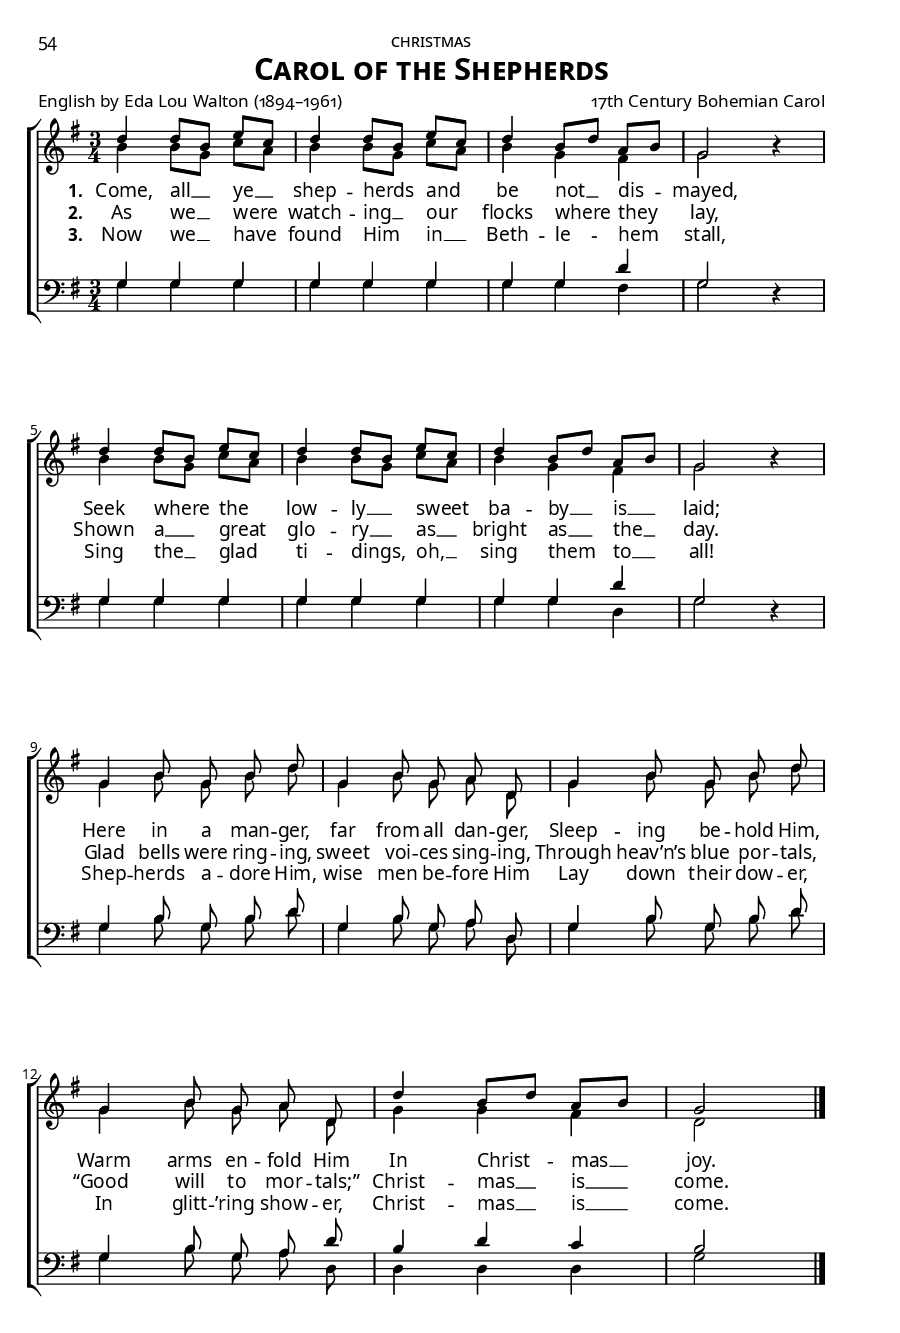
\version "2.14.2"
\include "util.ly"
\header {
  title = \markup{\override #'(font-name . "Garamond Premier Pro Semibold"){ \abs-fontsize #15 \smallCapsOldStyle"Carol of the Shepherds"}}
  poet = \markup\oldStyleNum"English by Eda Lou Walton (1894–1961)"
  composer = \markup\oldStyleNum"17th Century Bohemian Carol"
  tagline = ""
}
\paper {
  paper-height = 9\in
  paper-width = 6\in
  indent = 0\in
  %system-system-spacing = #'((basic-distance . 10) (padding . 0))
  %system-system-spacing =
  %  #'((basic-distance . 0)
  %     (minimum-distance . 0)
  %     (padding . -0.35)
  %     (stretchability . 100))
  ragged-last-bottom = ##f
  ragged-bottom = ##f
  two-sided = ##t
  inner-margin = 0.5\in
  outer-margin = 0.25\in
  top-margin = 0.25\in
  bottom-margin = 0.25\in
  first-page-number = #054
  print-first-page-number = ##t
  headerLine = \markup{\override #'(font-name . "Garamond Premier Pro") \smallCapsOldStyle"christmas"}
  oddHeaderMarkup = \markup\fill-line{
     \override #'(font-name . "Garamond Premier Pro")\abs-fontsize #8.5
     \combine 
        \fill-line{"" \on-the-fly #print-page-number-check-first
        \oldStylePageNum""
        }
        \fill-line{\headerLine}
  }
  evenHeaderMarkup = \markup {
     \override #'(font-name . "Garamond Premier Pro")\abs-fontsize #8.5
     \combine
        \on-the-fly #print-page-number-check-first
        \oldStylePageNum""
        \fill-line{\headerLine}
  }
}
#(set-global-staff-size 15) \paper{ #(define fonts (make-pango-font-tree "GoudyOlSt BT" "Garamond Premier Pro" "Garamond Premier Pro" (/ 15 20))) }
global = {
  \key g \major
  \time 3/4
  \autoBeamOff
}

sopMusic = \relative c'' {
  d4 d8[ b] e[ c] |
  d4 d8[ b] e[ c] |
  d4 b8[ d] a[ b] g2 b4\rest | \break
  
  d4 d8[ b] e[ c] |
  d4 d8[ b] e[ c] |
  d4 b8[ d] a[ b] g2 b4\rest | \break
  
  g4 b8\noBeam g\noBeam b\noBeam d\noBeam |
  g,4 b8\noBeam g\noBeam a\noBeam d,\noBeam |
  g4 b8\noBeam g\noBeam b\noBeam d\noBeam | \break
  
  g,4 b8\noBeam g\noBeam a\noBeam d,\noBeam |
  d'4 b8[ d] a[ b] |
  \partial 2 g2 \bar "|."
}
sopWords = \lyricmode {
  
}

altoMusic = \relative c'' {
  b4 b8[ g] c[ a] |
  b4 b8[ g] c[ a] |
  b4 g fis g2 s4 |
  
  b4 b8[ g] c[ a] |
  b4 b8[ g] c[ a] |
  b4 g fis g2 s4 |
  
  g4 b8\noBeam g\noBeam b\noBeam d\noBeam |
  g,4 b8\noBeam g\noBeam a\noBeam d,\noBeam |
  g4 b8\noBeam g\noBeam b\noBeam d\noBeam |
  
  g,4 b8\noBeam g\noBeam a\noBeam d,\noBeam |
  g4 g fis |
  d2 \bar "|."
}
altoWords = \lyricmode {
  \dropLyricsV
  \set stanza = #"1. "
  Come, all __ ye __ shep -- herds and
%8.5x11 __
  be not __ dis -- mayed,
  Seek where the low -- ly __ sweet ba -- by __ is __ laid;
  Here in a man -- ger,
  far from all dan -- ger,
  Sleep -- ing be -- hold Him,
  Warm arms en -- fold Him
  In Christ -- mas __ joy.
}
altoWordsII = \lyricmode {
  \dropLyricsV
  \set stanza = #"2. "
  As we __ were watch -- ing __ our
%8.5x11 __
  flocks where they lay,
  Shown a __ great glo -- ry __ as __ bright as __ the __ day.
  Glad bells were ring -- ing, sweet voi -- ces sing -- ing,
  Through heav’n’s blue por -- tals, “Good will to mor -- tals;”
  Christ -- mas __ is __ come.
}
altoWordsIII = \lyricmode {
  \dropLyricsV
  \set stanza = #"3. "
  Now we __ have found Him in __ Beth -- le -- hem stall,
  Sing the __ glad ti -- dings, oh, __ sing them to __ all!
  Shep -- herds a -- dore Him, wise men be -- fore Him
  Lay down their dow -- er, In glitt -- ’ring show -- er,
  Christ -- mas __ is __ come.
}
altoWordsIV = \lyricmode {

}

tenorMusic = \relative c' {
  g4 g g |
  g g g |
  g g d' |
  g,2 s4 |
  
  g g g |
  g g g |
  g g d' |
  g, 2 s4 |
  
  g4 b8\noBeam g\noBeam b\noBeam d\noBeam |
  g,4 b8\noBeam g\noBeam a\noBeam d,\noBeam |
  g4 b8\noBeam g\noBeam b\noBeam d\noBeam |
  
  g,4 b8\noBeam g\noBeam a\noBeam d\noBeam |
  b4 d c |
  b2 \bar "|."
}
tenorWords = \lyricmode {

}

bassMusic = \relative c' {
  g4 g g |
  g g g |
  g g fis |
  g2 d4\rest |
  
  g g g |
  g g g |
  g g d |
  g2 d4\rest |
  
  g4 b8\noBeam g\noBeam b\noBeam d\noBeam |
  g,4 b8\noBeam g\noBeam a\noBeam d,\noBeam |
  g4 b8\noBeam g\noBeam b\noBeam d\noBeam |
  
  g,4 b8\noBeam g\noBeam a\noBeam d,\noBeam |
  d4 d d |
  g2 \bar "|."
}
bassWords = \lyricmode {

}

\score {
  <<
   \new ChoirStaff <<
%    \new Lyrics = sopranos \with { \override VerticalAxisGroup #'nonstaff-relatedstaff-spacing = #'((basic-distance . 1)) }
    \new Staff = women <<
      \new Voice = "sopranos" { \voiceOne << \global \sopMusic >> }
      \new Voice = "altos" { \voiceTwo << \global \altoMusic >> }
    >>
    \new Lyrics \with { alignAboveContext = #"women" \override VerticalAxisGroup #'nonstaff-relatedstaff-spacing = #'((basic-distance . 1))} \lyricsto "sopranos" \sopWords
    \new Lyrics = "altosIV"  \with { alignBelowContext = #"women" } \lyricsto "sopranos" \altoWordsIV
    \new Lyrics = "altosIII"  \with { alignBelowContext = #"women" } \lyricsto "sopranos" \altoWordsIII
    \new Lyrics = "altosII"  \with { alignBelowContext = #"women" } \lyricsto "sopranos" \altoWordsII
    \new Lyrics = "altos"  \with { alignBelowContext = #"women" } \lyricsto "sopranos" \altoWords
   \new Staff = men <<
      \clef bass
      \new Voice = "tenors" { \voiceOne << \global \tenorMusic >> }
      \new Voice = "basses" { \voiceTwo << \global \bassMusic >> }
    >>
    \new Lyrics \with { alignAboveContext = #"men" \override VerticalAxisGroup #'nonstaff-relatedstaff-spacing = #'((basic-distance . 1)) } \lyricsto "tenors" \tenorWords
    \new Lyrics \with { alignBelowContext = #"men" \override VerticalAxisGroup #'nonstaff-relatedstaff-spacing = #'((basic-distance . 1)) } \lyricsto "basses" \bassWords
  >>
%    \new PianoStaff << \new Staff { \new Voice { \pianoRH } } \new Staff { \clef "bass" \pianoLH } >>
  >>
  \layout {
    \context {
      \Score
      %\override SpacingSpanner #'base-shortest-duration = #(ly:make-moment 1 8)
      %\override SpacingSpanner #'common-shortest-duration = #(ly:make-moment 1 4)
    }
    \context {
      % Remove all empty staves
      % \Staff \RemoveEmptyStaves \override VerticalAxisGroup #'remove-first = ##t
    }
    \context {
      \Lyrics
      \override LyricText #'X-offset = #center-on-word
    }
  }
}

